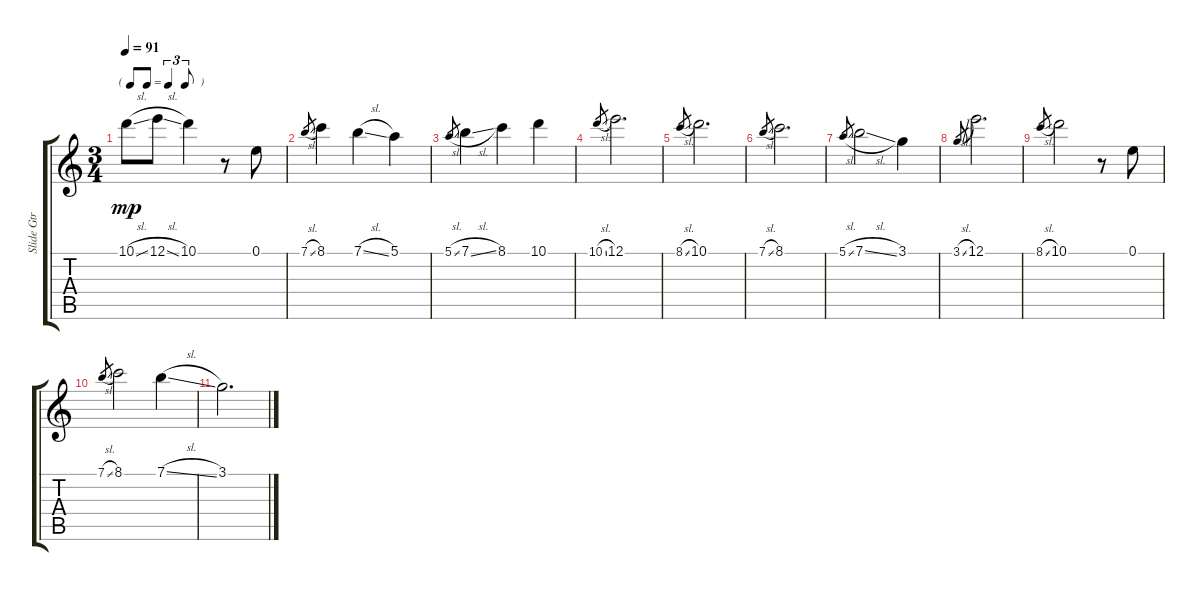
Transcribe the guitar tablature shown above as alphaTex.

\track ("Slide Gtr" "Slide Gtr") {instrument acousticguitarsteel}
\staff {score tabs}
\tuning (E4 B3 G3 D3 A2 E2) {hide}
\ts (3 4)
\tf triplet8th
\tempo 91
\clef g2
\ks c
10.1{sl}.8{dy mp} 12.1{sl}.8 10.1.4 r.8 0.1.8 |
7.1{sl}.8{gr} 8.1.4 7.1{sl}.4 5.1.4 |
5.1{sl}.8{gr} 7.1{sl}.4 8.1.4 10.1.4 |
10.1{sl}.8{gr} 12.1.2{d} |
8.1{sl}.8{gr} 10.1.2{d} |
7.1{sl}.8{gr} 8.1.2{d} |
5.1{sl}.8{gr} 7.1{sl}.2 3.1.4 |
3.1{sl}.8{gr} 12.1.2{d} |
8.1{sl}.8{gr} 10.1.2 r.8 0.1.8 |
7.1{sl}.8{gr} 8.1.2 7.1{sl}.4 |
3.1.2{d}
